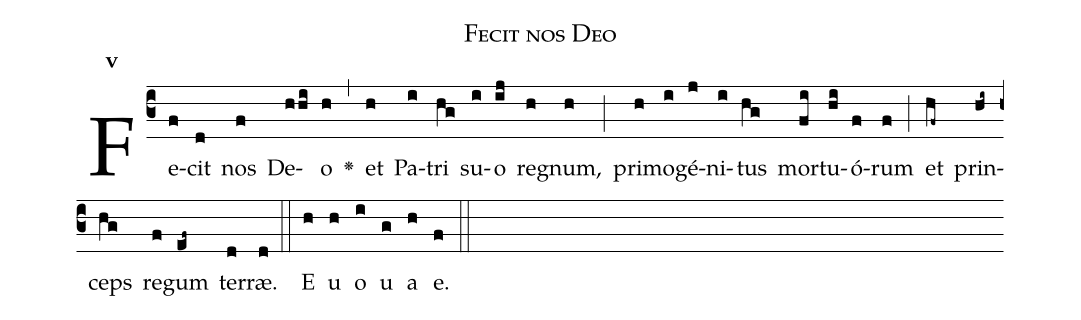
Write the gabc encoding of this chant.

name:Fecit nos Deo;
office-part:Antiphona;
mode:5;
%%
initial-style: 1;
name: Fecit nos Deo
book: Antiphonae & Responsoria/Tomus II, p. 125/Calithes.it;
occasion: Hebdomada Sancta Feria V;
office-part: Vesperae Ant 1;
user-notes: ;
commentary: ;
annotation: 5a;
centering-scheme: english;
fontsize: 12;
font: OFLSortsMillGoudy;
height: 11;
width: 4.5;
%%
(c3)Fe(f)cit(d) nos(f) De(hhi)o(h) <v>\greheightstar</v>(,) et(h) Pa(i)tri(hg) su(i)o(ij) re(h)gnum,(h) (;) pri(h)mo(i)gé(j)ni(i)tus(hg) mor(fi)tu(hi)ó(f)rum(f) (;) et(hf~) prin(hi~)ceps(hg) re(f)gum(ef~) ter(d)ræ.(d) (::)
E(h) u(h) o(i) u(g) a(h) e.(f) (::)
